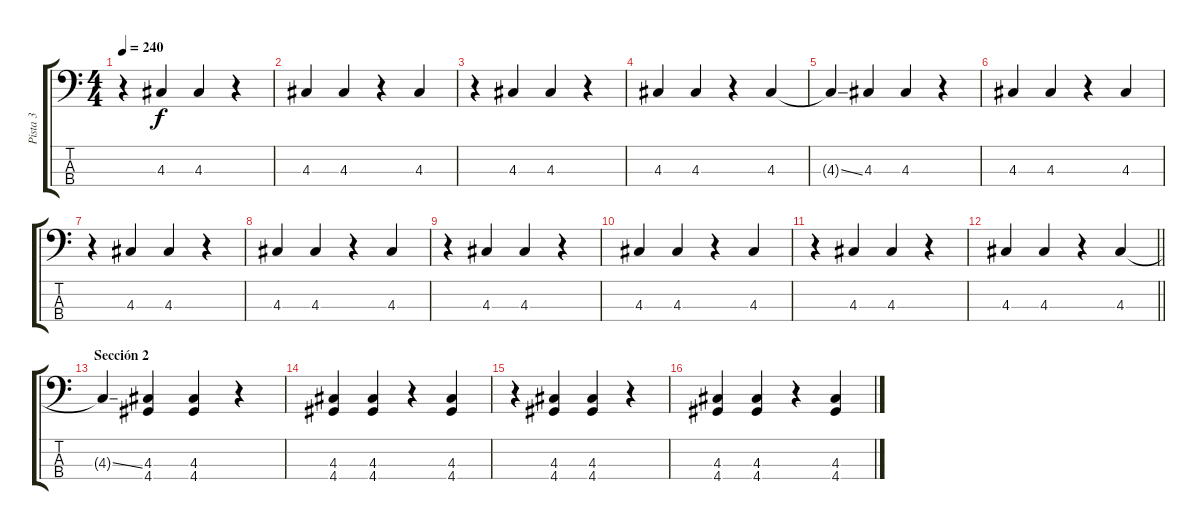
\track ("Pista 3" "Pista 3") {instrument electricbassfinger}
\staff {score tabs}
\tuning (G2 D2 A1 E1) {hide}
\ts (4 4)
\tempo 240
\clef f4
\ks c
r.4{dy f} 4.3.4 4.3.4 r.4 |
4.3.4 4.3.4 r.4 4.3.4 |
r.4 4.3.4 4.3.4 r.4 |
4.3.4 4.3.4 r.4 4.3.4 |
4.3{ss t}.4 4.3.4 4.3.4 r.4 |
4.3.4 4.3.4 r.4 4.3.4 |
r.4 4.3.4 4.3.4 r.4 |
4.3.4 4.3.4 r.4 4.3.4 |
r.4 4.3.4 4.3.4 r.4 |
4.3.4 4.3.4 r.4 4.3.4 |
r.4 4.3.4 4.3.4 r.4 |
\barLineRight lightlight
4.3.4 4.3.4 r.4 4.3.4 |
\section ("" "Sección 2")
4.3{ss t}.4 (4.3 4.4).4 (4.3 4.4).4 r.4 |
(4.3 4.4).4 (4.3 4.4).4 r.4 (4.3 4.4).4 |
r.4 (4.3 4.4).4 (4.3 4.4).4 r.4 |
(4.3 4.4).4 (4.3 4.4).4 r.4 (4.3 4.4).4
